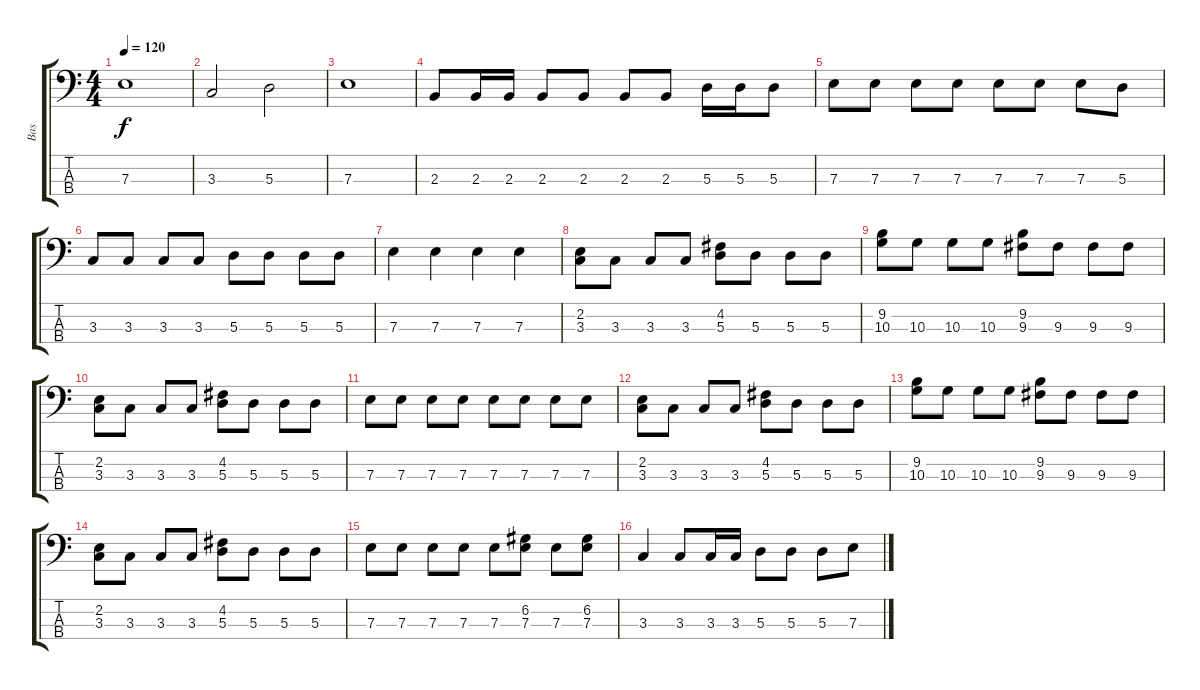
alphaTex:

\track ("Bas" "Bas") {instrument electricbasspick}
\staff {score tabs}
\tuning (G2 D2 A1 E1) {hide}
\ts (4 4)
\tempo 120
\clef f4
\ks c
7.3.1{dy f} |
3.3.2 5.3.2 |
7.3.1 |
2.3.8 2.3.16 2.3.16 2.3.8 2.3.8 2.3.8 2.3.8 5.3.16 5.3.16 5.3.8 |
7.3.8 7.3.8 7.3.8 7.3.8 7.3.8 7.3.8 7.3.8 5.3.8 |
3.3.8 3.3.8 3.3.8 3.3.8 5.3.8 5.3.8 5.3.8 5.3.8 |
7.3.4 7.3.4 7.3.4 7.3.4 |
(2.2 3.3).8 3.3.8 3.3.8 3.3.8 (4.2 5.3).8 5.3.8 5.3.8 5.3.8 |
(9.2 10.3).8 10.3.8 10.3.8 10.3.8 (9.2 9.3).8 9.3.8 9.3.8 9.3.8 |
(2.2 3.3).8 3.3.8 3.3.8 3.3.8 (4.2 5.3).8 5.3.8 5.3.8 5.3.8 |
7.3.8 7.3.8 7.3.8 7.3.8 7.3.8 7.3.8 7.3.8 7.3.8 |
(2.2 3.3).8 3.3.8 3.3.8 3.3.8 (4.2 5.3).8 5.3.8 5.3.8 5.3.8 |
(9.2 10.3).8 10.3.8 10.3.8 10.3.8 (9.2 9.3).8 9.3.8 9.3.8 9.3.8 |
(2.2 3.3).8 3.3.8 3.3.8 3.3.8 (4.2 5.3).8 5.3.8 5.3.8 5.3.8 |
7.3.8 7.3.8 7.3.8 7.3.8 7.3.8 (6.2 7.3).8 7.3.8 (6.2 7.3).8 |
3.3.4 3.3.8 3.3.16 3.3.16 5.3.8 5.3.8 5.3.8 7.3.8
